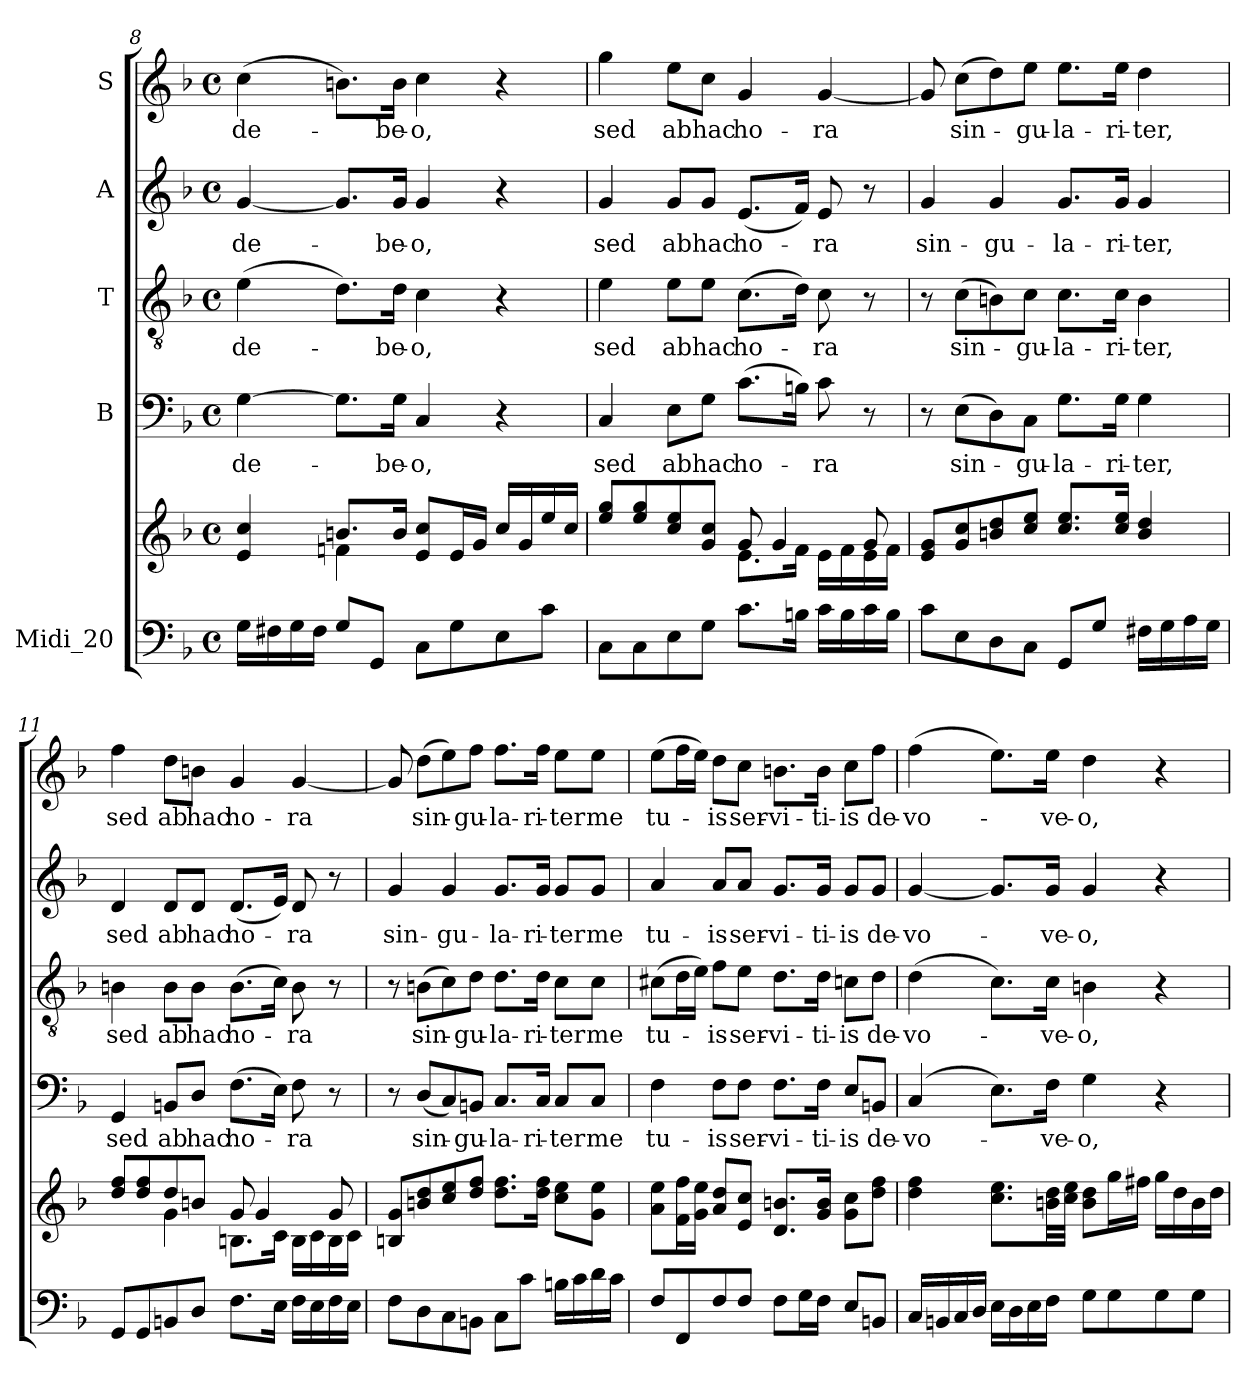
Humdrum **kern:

**kern	**kern	**kern	**text	**kern	**text	**kern	**text	**kern	**text
*part5	*part5	*part4	*part4	*part3	*part3	*part2	*part2	*part1	*part1
*staff6	*staff5	*staff4	*staff4	*staff3	*staff3	*staff2	*staff2	*staff1	*staff1
*I"Midi_20	*	*I"B	*	*I"T	*	*I"A	*	*I"S	*
!!LO:PB:g=z
*clefF4	*clefG2	*clefF4	*	*clefGv2	*	*clefG2	*	*clefG2	*
*k[b-]	*k[b-]	*k[b-]	*	*k[b-]	*	*k[b-]	*	*k[b-]	*
*F:	*F:	*F:	*	*F:	*	*F:	*	*F:	*
*M4/4	*M4/4	*M4/4	*	*M4/4	*	*M4/4	*	*M4/4	*
*met(c)	*met(c)	*met(c)	*	*met(c)	*	*met(c)	*	*met(c)	*
=8	=8	=8	=8	=8	=8	=8	=8	=8	=8
*	*^	*	*	*	*	*	*	*	*
!	!	!	!	!LO:LY:b	!	!LO:LY:b	!	!LO:LY:b	!	!LO:LY:b
16G\LL	4e/ 4cc/	4ryy	[4G\	de-	(>4e\	de-	[4g/	de-	(>4cc\	de-
16F#X\	.	.	.	.	.	.	.	.	.	.
16G\	.	.	.	.	.	.	.	.	.	.
16F#\JJ	.	.	.	.	.	.	.	.	.	.
8G/L	8.bn/L	4fni\	8.G\L]	.	8.d\L)	.	8.g/L]	.	8.bn\L)	.
8GG/J	.	.	.	.	.	.	.	.	.	.
!	!	!	!	!LO:LY:b	!	!LO:LY:b	!	!LO:LY:b	!	!LO:LY:b
.	16b/Jk	.	16G\Jk	be-	16d\Jk	be-	16g/Jk	be-	16b\Jk	be-
!	!	!	!	!LO:LY:b	!	!LO:LY:b	!	!LO:LY:b	!	!LO:LY:b
8C\L	8e/ 8cc/L	2ryy	4C/	-o,	4c\	-o,	4g/	-o,	4cc\	-o,
8G\	16e/L	.	.	.	.	.	.	.	.	.
.	16g/JJ	.	.	.	.	.	.	.	.	.
8E\	16cc/LL	.	4r	.	4r	.	4r	.	4r	.
.	16g/	.	.	.	.	.	.	.	.	.
8c\J	16ee/	.	.	.	.	.	.	.	.	.
.	16cc/JJ	.	.	.	.	.	.	.	.	.
=9	=9	=9	=9	=9	=9	=9	=9	=9	=9	=9
!	!	!	!	!LO:LY:b	!	!LO:LY:b	!	!LO:LY:b	!	!LO:LY:b
8C\L	8ee/ 8gg/L	2ryy	4C/	sed	4e\	sed	4g/	sed	4gg\	sed
8C\	8ee/ 8gg/	.	.	.	.	.	.	.	.	.
!	!	!	!	!LO:LY:b	!	!LO:LY:b	!	!LO:LY:b	!	!LO:LY:b
8E\	8cc/ 8ee/	.	8E\L	ab	8e\L	ab	8g/L	ab	8ee\L	ab
!	!	!	!	!LO:LY:b	!	!LO:LY:b	!	!LO:LY:b	!	!LO:LY:b
8G\J	8g/ 8cc/J	.	8G\J	hac	8e\J	hac	8g/J	hac	8cc\J	hac
!	!	!	!	!LO:LY:b	!	!LO:LY:b	!	!LO:LY:b	!	!LO:LY:b
8.c\L	8g/	8.e\L	(>8.c\L	ho-	(>8.c\L	ho-	(<8.e/L	ho-	4g/	ho-
.	4g/	.	.	.	.	.	.	.	.	.
16Bn\Jk	.	16f\Jk	16Bn\Jk)	.	16d\Jk)	.	16f/Jk)	.	.	.
!	!	!	!	!LO:LY:b	!	!LO:LY:b	!	!LO:LY:b	!	!LO:LY:b
16c\LL	.	16e\LL	8c\	ra	8c\	ra	8e/	ra	[4g/	-ra
16B\	.	16f\	.	.	.	.	.	.	.	.
16c\	8g/	16e\	8r	.	8r	.	8r	.	.	.
16B\JJ	.	16f\JJ	.	.	.	.	.	.	.	.
=10	=10	=10	=10	=10	=10	=10	=10	=10	=10	=10
!	!	!	!	!	!	!	!	!LO:LY:b	!	!
8c\L	8e/ 8g/L	2ryy	8r	.	8r	.	4g/	sin-	8g/]	.
!	!	!	!	!LO:LY:b	!	!LO:LY:b	!	!	!	!LO:LY:b
8E\	8g/ 8cc/	.	(>8E\L	sin-	(>8c\L	sin-	.	.	(>8cc\L	sin-
!	!	!	!	!	!	!	!	!LO:LY:b	!	!
8D\	8bn/ 8dd/	.	8D\)	.	8Bn\)	.	4g/	-gu-	8dd\)	.
!	!	!	!	!LO:LY:b	!	!LO:LY:b	!	!	!	!LO:LY:b
8C\J	8cc/ 8ee/J	.	8C\J	gu-	8c\J	gu-	.	.	8ee\J	gu-
!	!	!	!	!LO:LY:b	!	!LO:LY:b	!	!LO:LY:b	!	!LO:LY:b
8GG/L	8.cc/ 8.ee/L	2ryy	8.G\L	-la-	8.c\L	-la-	8.g/L	-la-	8.ee\L	-la-
8G/J	.	.	.	.	.	.	.	.	.	.
!	!	!	!	!LO:LY:b	!	!LO:LY:b	!	!LO:LY:b	!	!LO:LY:b
.	16cc/ 16ee/Jk	.	16G\Jk	-ri-	16c\Jk	-ri-	16g/Jk	-ri-	16ee\Jk	-ri-
!	!	!	!	!LO:LY:b	!	!LO:LY:b	!	!LO:LY:b	!	!LO:LY:b
16F#X\LL	4b/ 4dd/	.	4G\	-ter,	4B\	-ter,	4g/	-ter,	4dd\	-ter,
16G\	.	.	.	.	.	.	.	.	.	.
16A\	.	.	.	.	.	.	.	.	.	.
16G\JJ	.	.	.	.	.	.	.	.	.	.
!!LO:LB:g=z
=11	=11	=11	=11	=11	=11	=11	=11	=11	=11	=11
!	!	!	!	!LO:LY:b	!	!LO:LY:b	!	!LO:LY:b	!	!LO:LY:b
8GG/L	8dd/ 8ff/L	4ryy	4GG/	sed	4Bn\	sed	4d/	sed	4ff\	sed
8GG/	8dd/ 8ff/	.	.	.	.	.	.	.	.	.
!	!	!	!	!LO:LY:b	!	!LO:LY:b	!	!LO:LY:b	!	!LO:LY:b
8BBn/	8dd/	4g\	8BBn/L	ab	8B\L	ab	8d/L	ab	8dd\L	ab
!	!	!	!	!LO:LY:b	!	!LO:LY:b	!	!LO:LY:b	!	!LO:LY:b
8D/J	8bn/J	.	8D/J	hac	8B\J	hac	8d/J	hac	8bn\J	hac
!	!	!	!	!LO:LY:b	!	!LO:LY:b	!	!LO:LY:b	!	!LO:LY:b
8.F\L	8g/	8.Bn\L	(>8.F\L	ho-	(>8.B\L	ho-	(<8.d/L	ho-	4g/	ho-
.	4g/	.	.	.	.	.	.	.	.	.
16E\Jk	.	16c\Jk	16E\Jk)	.	16c\Jk)	.	16e/Jk)	.	.	.
!	!	!	!	!LO:LY:b	!	!LO:LY:b	!	!LO:LY:b	!	!LO:LY:b
16F\LL	.	16B\LL	8F\	ra	8B\	ra	8d/	ra	[4g/	-ra
16E\	.	16c\	.	.	.	.	.	.	.	.
16F\	8g/	16B\	8r	.	8r	.	8r	.	.	.
16E\JJ	.	16c\JJ	.	.	.	.	.	.	.	.
!!LO:PB:g=z
=12	=12	=12	=12	=12	=12	=12	=12	=12	=12	=12
!	!	!	!	!	!	!	!	!LO:LY:b	!	!
*	*v	*v	*	*	*	*	*	*	*	*
8F\L	8Bn/ 8g/L	8r	.	8r	.	4g/	sin-	8g/]	.
!	!	!	!LO:LY:b	!	!LO:LY:b	!	!	!	!LO:LY:b
8D\	8bn/ 8dd/	(<8D/L	sin-	(>8Bn\L	sin-	.	.	(>8dd\L	sin-
!	!	!	!	!	!	!	!LO:LY:b	!	!
8C\	8cc/ 8ee/	8C/)	.	8c\)	.	4g/	-gu-	8ee\)	.
!	!	!	!LO:LY:b	!	!LO:LY:b	!	!	!	!LO:LY:b
8BBn\J	8dd/ 8ff/J	8BBn/J	gu-	8d\J	gu-	.	.	8ff\J	gu-
!	!	!	!LO:LY:b	!	!LO:LY:b	!	!LO:LY:b	!	!LO:LY:b
8C\L	8.dd\ 8.ff\L	8.C/L	-la-	8.d\L	-la-	8.g/L	-la-	8.ff\L	-la-
8c\J	.	.	.	.	.	.	.	.	.
!	!	!	!LO:LY:b	!	!LO:LY:b	!	!LO:LY:b	!	!LO:LY:b
.	16dd\ 16ff\Jk	16C/Jk	-ri-	16d\Jk	-ri-	16g/Jk	-ri-	16ff\Jk	-ri-
!	!	!	!LO:LY:b	!	!LO:LY:b	!	!LO:LY:b	!	!LO:LY:b
16Bn\LL	8cc\ 8ee\L	8C/L	-ter	8c\L	-ter	8g/L	-ter	8ee\L	-ter
16c\	.	.	.	.	.	.	.	.	.
!	!	!	!LO:LY:b	!	!LO:LY:b	!	!LO:LY:b	!	!LO:LY:b
16d\	8g\ 8ee\J	8C/J	me	8c\J	me	8g/J	me	8ee\J	me
16c\JJ	.	.	.	.	.	.	.	.	.
=13	=13	=13	=13	=13	=13	=13	=13	=13	=13
!	!	!	!LO:LY:b	!	!LO:LY:b	!	!LO:LY:b	!	!LO:LY:b
8F/L	8a\ 8ee\L	4F\	tu-	(>8c#X\L	tu-	4a/	tu-	(>8ee\L	tu-
8FF/	16f\ 16ff\L	.	.	16d\L	.	.	.	16ff\L	.
.	16g\ 16ee\JJ	.	.	16e\JJ)	.	.	.	16ee\JJ)	.
!	!	!	!LO:LY:b	!	!LO:LY:b	!	!LO:LY:b	!	!LO:LY:b
8F/	8a/ 8dd/L	8F\L	-is	8f\L	is	8a/L	-is	8dd\L	is
!	!	!	!LO:LY:b	!	!LO:LY:b	!	!LO:LY:b	!	!LO:LY:b
8F/J	8e/ 8cc/J	8F\J	ser-	8e\J	ser-	8a/J	ser-	8cc\J	ser-
!	!	!	!LO:LY:b	!	!LO:LY:b	!	!LO:LY:b	!	!LO:LY:b
8F\L	8.d/ 8.bn/L	8.F\L	-vi-	8.d\L	-vi-	8.g/L	-vi-	8.bn\L	-vi-
16G\L	.	.	.	.	.	.	.	.	.
!	!	!	!LO:LY:b	!	!LO:LY:b	!	!LO:LY:b	!	!LO:LY:b
16F\JJ	16g/ 16b/Jk	16F\Jk	-ti-	16d\Jk	-ti-	16g/Jk	-ti-	16b\Jk	-ti-
!	!	!	!LO:LY:b	!	!LO:LY:b	!	!LO:LY:b	!	!LO:LY:b
8E/L	8g\ 8cc\L	8E/L	-is	8cn\L	-is	8g/L	-is	8cc\L	-is
!	!	!	!LO:LY:b	!	!LO:LY:b	!	!LO:LY:b	!	!LO:LY:b
8BBn/J	8dd\ 8ff\J	8BBn/J	de-	8d\J	de-	8g/J	de-	8ff\J	de-
=14	=14	=14	=14	=14	=14	=14	=14	=14	=14
!	!	!	!LO:LY:b	!	!LO:LY:b	!	!LO:LY:b	!	!LO:LY:b
16C/LL	4dd\ 4ff\	(<4C/	-vo-	(>4d\	-vo-	[4g/	-vo-	(>4ff\	-vo-
16BBn/	.	.	.	.	.	.	.	.	.
16C/	.	.	.	.	.	.	.	.	.
16D/JJ	.	.	.	.	.	.	.	.	.
16E\LL	8.cc\ 8.ee\L	8.E\L)	.	8.c\L)	.	8.g/L]	.	8.ee\L)	.
16D\	.	.	.	.	.	.	.	.	.
16E\	.	.	.	.	.	.	.	.	.
!	!	!	!LO:LY:b	!	!LO:LY:b	!	!LO:LY:b	!	!LO:LY:b
16F\JJ	32bn\ 32dd\LL	16F\Jk	ve-	16c\Jk	ve-	16g/Jk	ve-	16ee\Jk	ve-
.	32cc\ 32ee\JJJ	.	.	.	.	.	.	.	.
!	!	!	!LO:LY:b	!	!LO:LY:b	!	!LO:LY:b	!	!LO:LY:b
8G\L	8b\ 8dd\L	4G\	-o,	4Bn\	-o,	4g/	-o,	4dd\	-o,
8G\	16gg\L	.	.	.	.	.	.	.	.
.	16ff#X\JJ	.	.	.	.	.	.	.	.
8G\	16gg\LL	4r	.	4r	.	4r	.	4r	.
.	16dd\	.	.	.	.	.	.	.	.
8G\J	16b\	.	.	.	.	.	.	.	.
.	16dd\JJ	.	.	.	.	.	.	.	.
=	=	=	=	=	=	=	=	=	=
*-	*-	*-	*-	*-	*-	*-	*-	*-	*-
